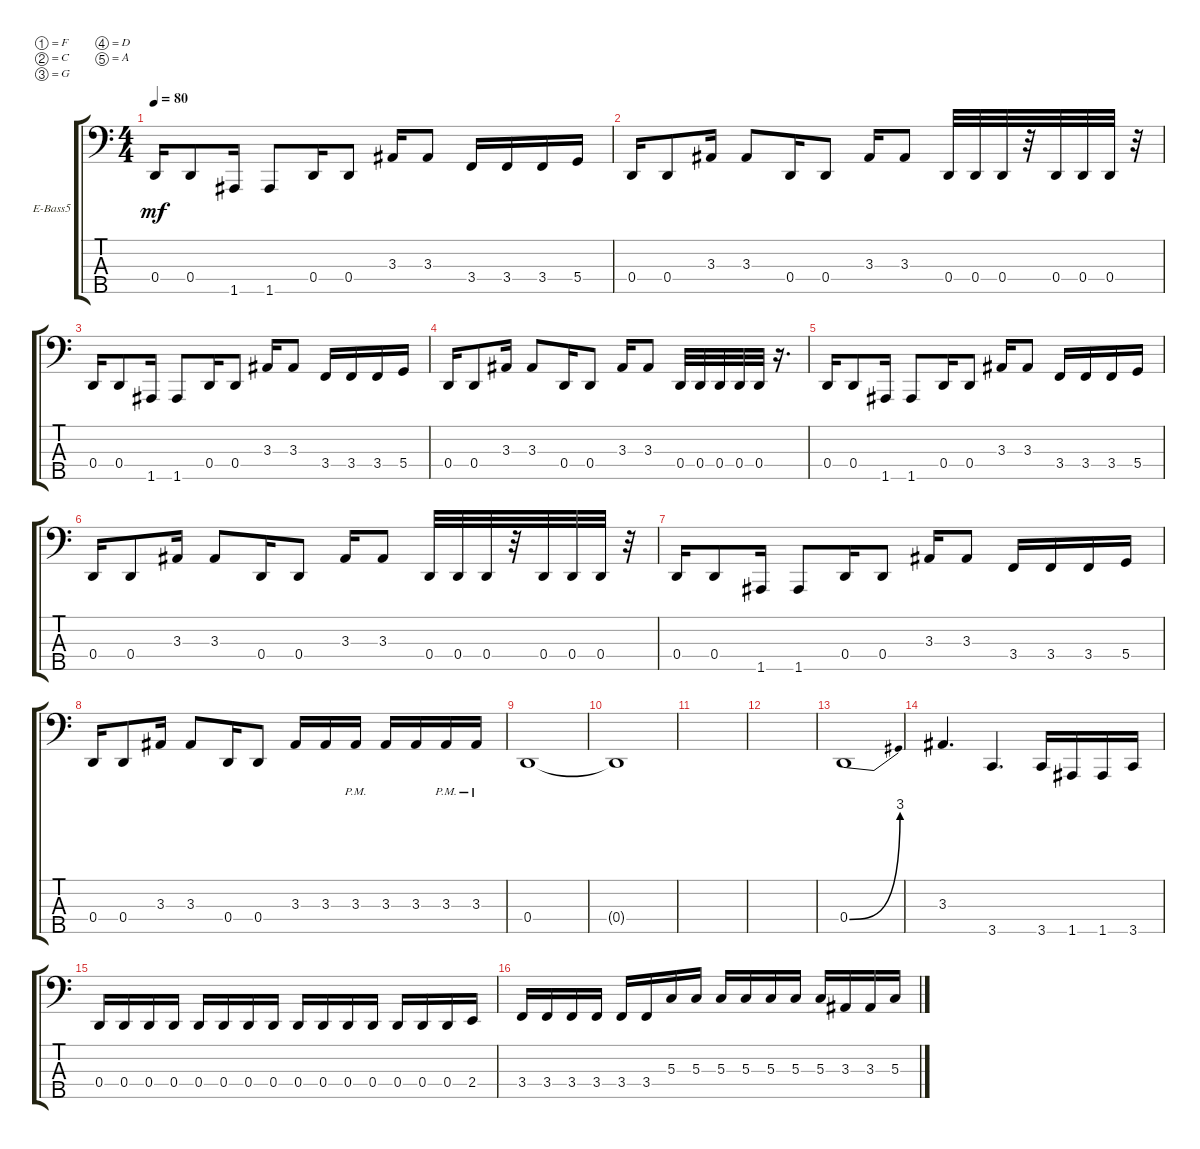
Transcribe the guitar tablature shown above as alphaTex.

\defaultSystemsLayout 4
\bracketExtendMode groupsimilarinstruments
\firstSystemTrackNameOrientation horizontal
\otherSystemsTrackNameOrientation horizontal
\track ("Electric Bass" "E-Bass5") {instrument electricbassfinger}
\staff {score tabs}
\tuning (F2 C2 G1 D1 A0)
\ts (4 4)
\tempo 80
\clef f4
\ks c
0.4.16{dy mf} 0.4.8 1.5.16 1.5.8 0.4.16 0.4.8 3.3.16 3.3.8 3.4.16 3.4.16 3.4.16 5.4.16 |
0.4.16 0.4.8 3.3.16 3.3.8 0.4.16 0.4.8 3.3.16 3.3.8 0.4.32 0.4.32 0.4.32 r.32 0.4.32 0.4.32 0.4.32 r.32 |
0.4.16 0.4.8 1.5.16 1.5.8 0.4.16 0.4.8 3.3.16 3.3.8 3.4.16 3.4.16 3.4.16 5.4.16 |
0.4.16 0.4.8 3.3.16 3.3.8 0.4.16 0.4.8 3.3.16 3.3.8 0.4.32 0.4.32 0.4.32 0.4.32 0.4.32 r.16{d} |
0.4.16 0.4.8 1.5.16 1.5.8 0.4.16 0.4.8 3.3.16 3.3.8 3.4.16 3.4.16 3.4.16 5.4.16 |
0.4.16 0.4.8 3.3.16 3.3.8 0.4.16 0.4.8 3.3.16 3.3.8 0.4.32 0.4.32 0.4.32 r.32 0.4.32 0.4.32 0.4.32 r.32 |
0.4.16 0.4.8 1.5.16 1.5.8 0.4.16 0.4.8 3.3.16 3.3.8 3.4.16 3.4.16 3.4.16 5.4.16 |
0.4.16 0.4.8 3.3.16 3.3.8 0.4.16 0.4.8 3.3.16 3.3.16 3.3{pm}.16 3.3.16 3.3.16 3.3{pm}.16 3.3{pm}.16 |
0.4.1 |
0.4{t}.1 |
|
|
0.4{be (bend 52.199999999999996 0 60 12)}.1 |
3.3.4{d} 3.5.4{d} 3.5.16 1.5.16 1.5.16 3.5.16 |
0.4.16 0.4.16 0.4.16 0.4.16 0.4.16 0.4.16 0.4.16 0.4.16 0.4.16 0.4.16 0.4.16 0.4.16 0.4.16 0.4.16 0.4.16 2.4.16 |
3.4.16 3.4.16 3.4.16 3.4.16 3.4.16 3.4.16 5.3.16 5.3.16 5.3.16 5.3.16 5.3.16 5.3.16 5.3.16 3.3.16 3.3.16 5.3.16
